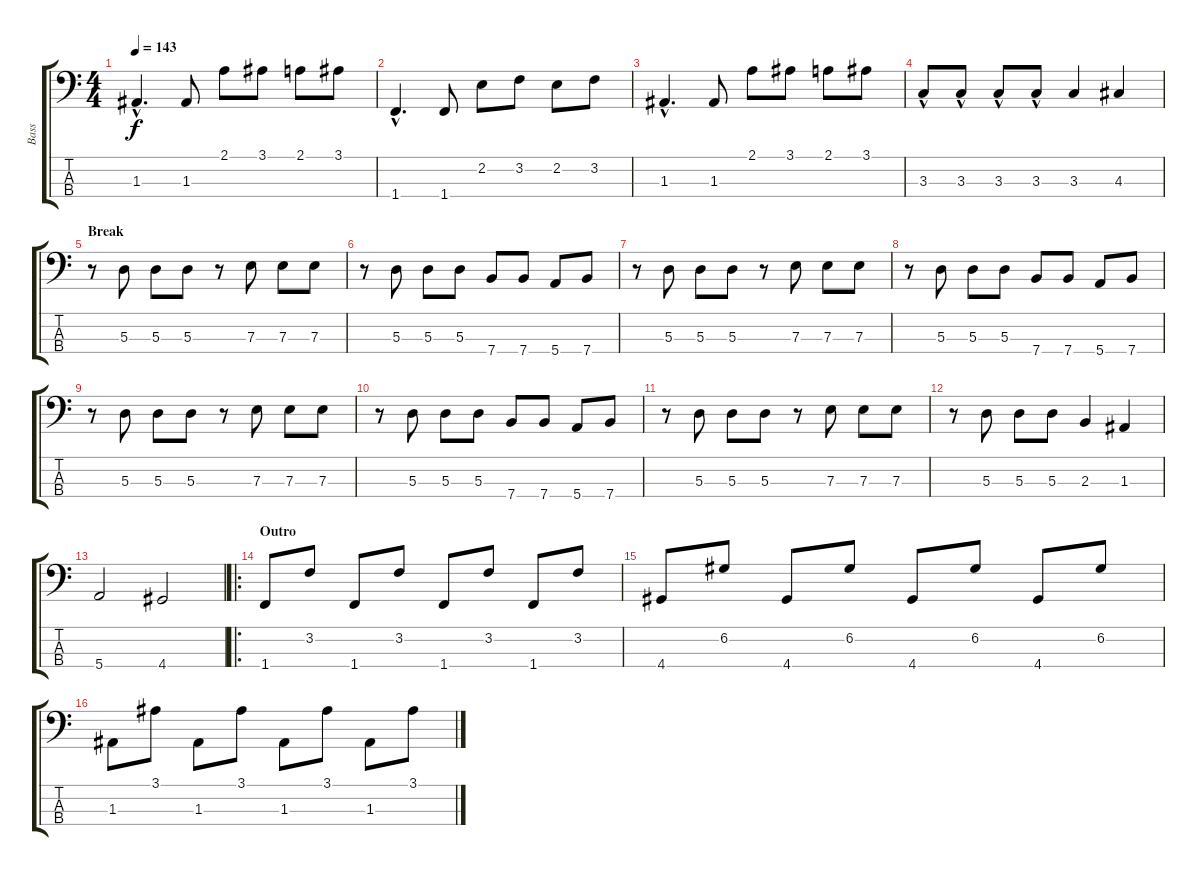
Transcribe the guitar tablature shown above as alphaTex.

\track ("Bass" "Bass") {instrument electricbassfinger}
\staff {score tabs}
\tuning (G2 D2 A1 E1) {hide}
\ts (4 4)
\tempo 143
\clef f4
\ks c
1.3{hac}.4{d dy f} 1.3.8 2.1.8 3.1.8 2.1.8 3.1.8 |
1.4{hac}.4{d} 1.4.8 2.2.8 3.2.8 2.2.8 3.2.8 |
1.3{hac}.4{d} 1.3.8 2.1.8 3.1.8 2.1.8 3.1.8 |
3.3{hac}.8 3.3{hac}.8 3.3{hac}.8 3.3{hac}.8 3.3.4 4.3.4 |
\section ("" "Break")
r.8 5.3.8 5.3.8 5.3.8 r.8 7.3.8 7.3.8 7.3.8 |
r.8 5.3.8 5.3.8 5.3.8 7.4.8 7.4.8 5.4.8 7.4.8 |
r.8 5.3.8 5.3.8 5.3.8 r.8 7.3.8 7.3.8 7.3.8 |
r.8 5.3.8 5.3.8 5.3.8 7.4.8 7.4.8 5.4.8 7.4.8 |
r.8 5.3.8 5.3.8 5.3.8 r.8 7.3.8 7.3.8 7.3.8 |
r.8 5.3.8 5.3.8 5.3.8 7.4.8 7.4.8 5.4.8 7.4.8 |
r.8 5.3.8 5.3.8 5.3.8 r.8 7.3.8 7.3.8 7.3.8 |
r.8 5.3.8 5.3.8 5.3.8 2.3.4 1.3.4 |
5.4.2 4.4.2 |
\ro
\section ("" "Outro")
1.4.8 3.2.8 1.4.8 3.2.8 1.4.8 3.2.8 1.4.8 3.2.8 |
4.4.8 6.2.8 4.4.8 6.2.8 4.4.8 6.2.8 4.4.8 6.2.8 |
1.3.8 3.1.8 1.3.8 3.1.8 1.3.8 3.1.8 1.3.8 3.1.8
